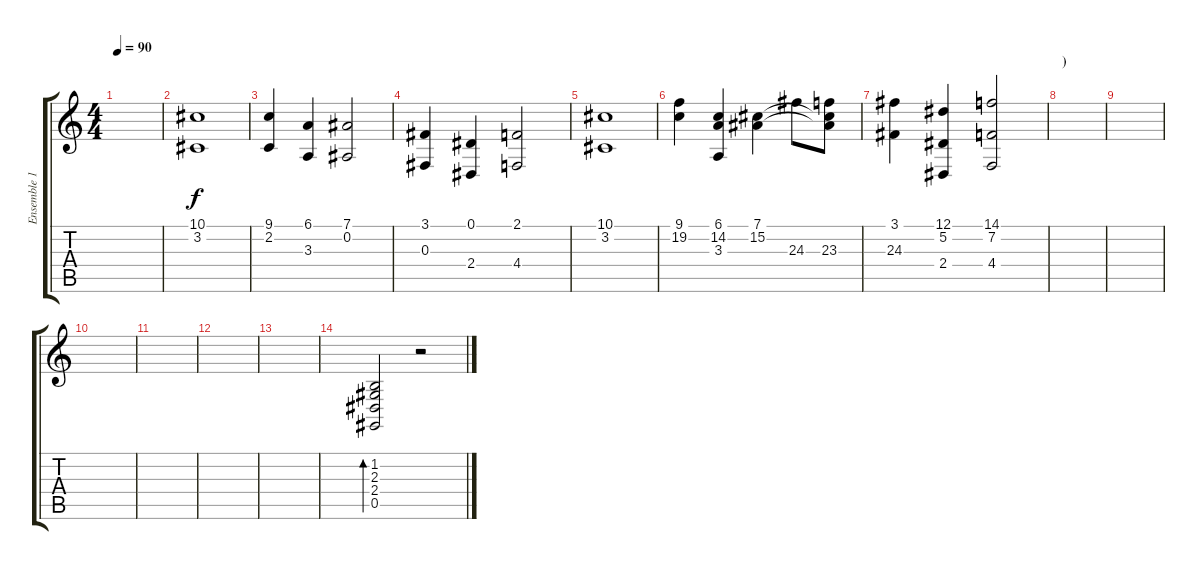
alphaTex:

\track ("Ensemble 1" "Ensemble 1") {instrument stringensemble1}
\staff {score tabs}
\tuning (Eb4 Bb3 Gb3 Db3 Ab2 Eb2) {hide}
\ts (4 4)
\tempo 90
\clef g2
\ks c
|
(10.1 3.2).1 |
(9.1 2.2).4 (6.1 3.3).4 (7.1 0.2).2 |
(3.1 0.3).4 (0.1 2.4).4 (2.1 4.4).2 |
(10.1 3.2).1 |
(9.1 19.2).4 (6.1 14.2 3.3).4 (7.1 15.2).4 24.3.8 (7.1{t} 15.2{t} 23.3).8 |
(3.1 24.3).4 (12.1 5.2 2.4).4 (14.1 7.2 4.4).2 |
\section ("" ")")
|
|
|
|
|
|
(1.2 2.3 2.4 0.5).2{bd 120 instrument acousticguitarsteel} r.2
